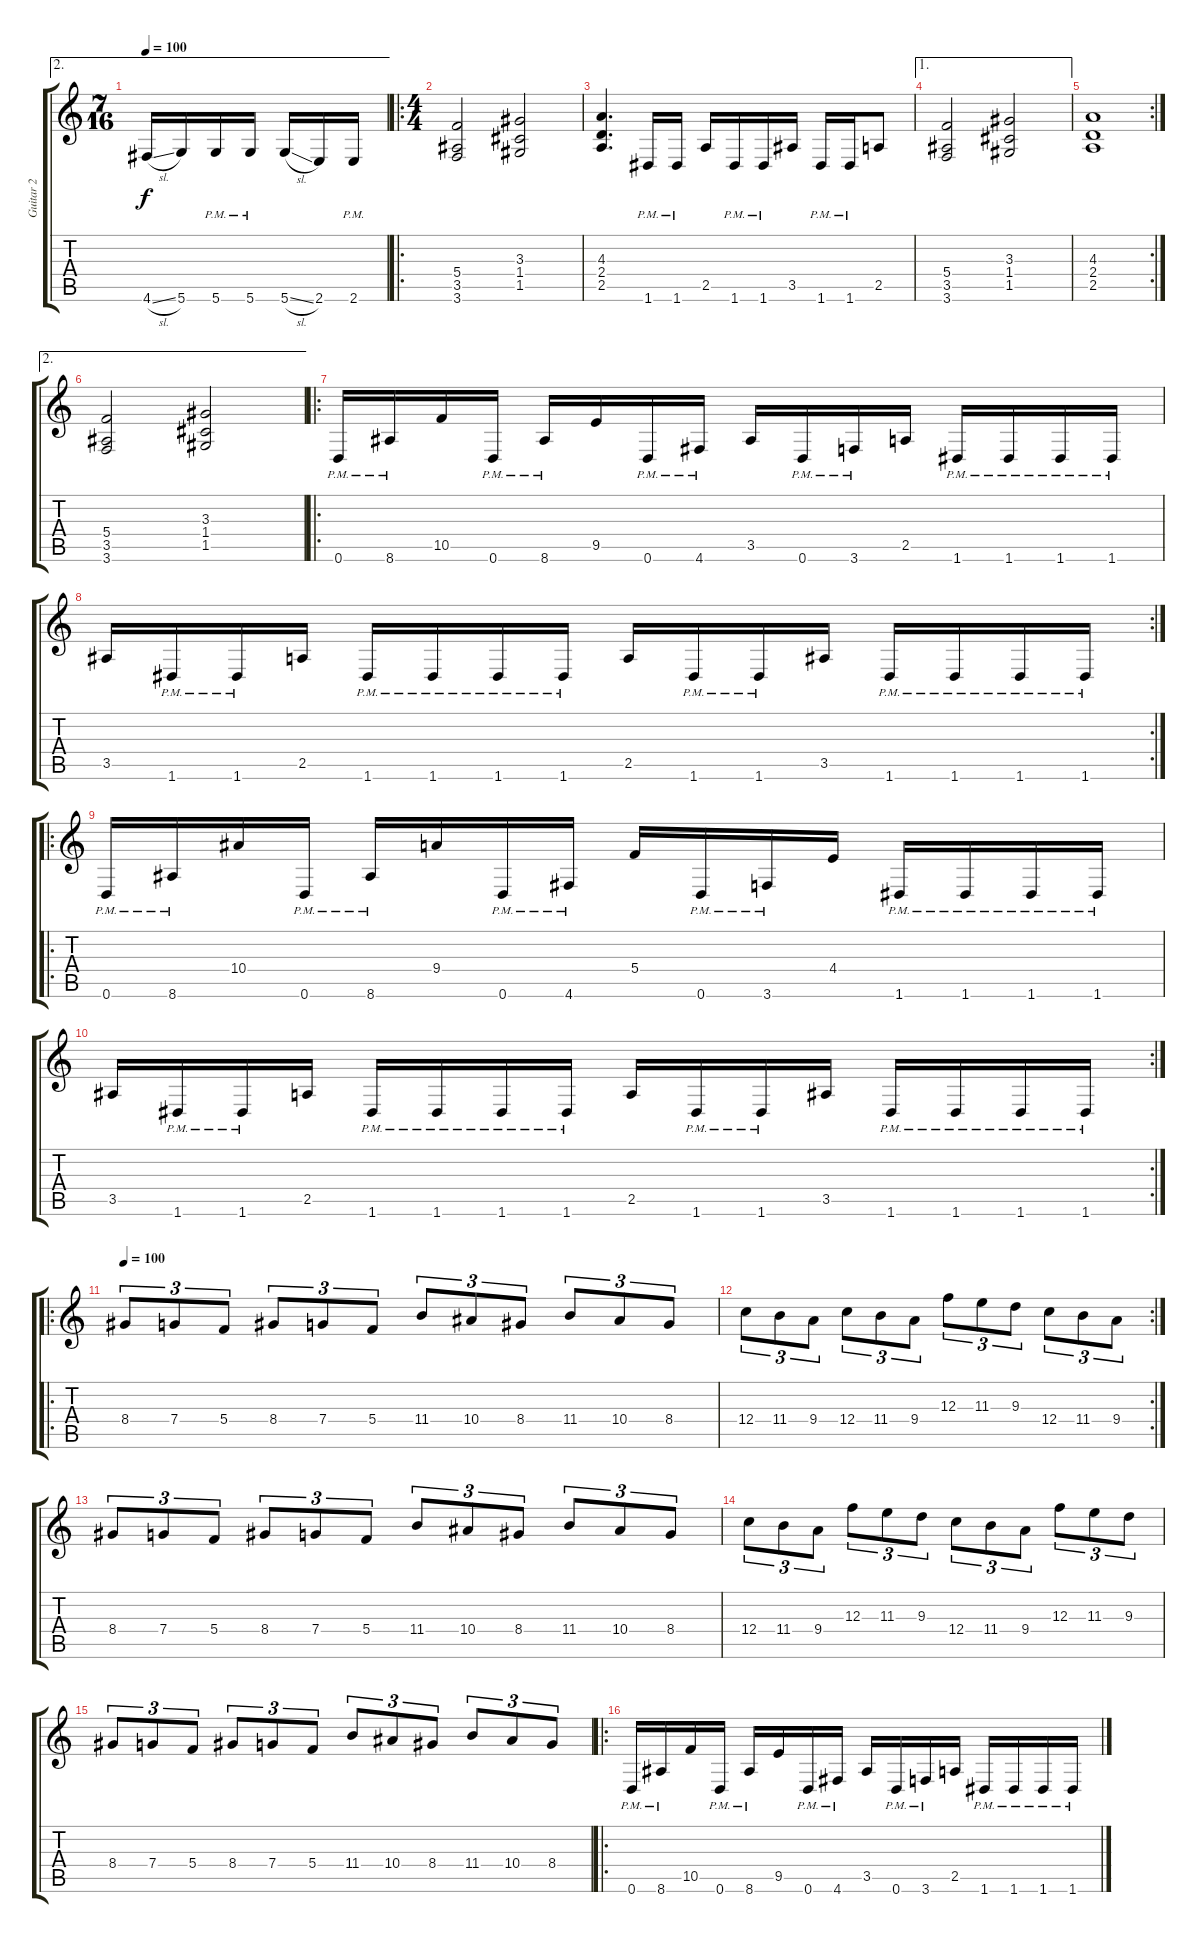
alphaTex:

\track ("Guitar 2" "Guitar 2") {instrument distortionguitar}
\staff {score tabs}
\tuning (D4 A3 F3 C3 G2 D2) {hide}
\ae 2
\ts (7 16)
\tempo 100
\clef g2
\ks c
4.6{sl}.16{dy f beam merge} 5.6.16{beam merge} 5.6{pm}.16{beam merge} 5.6{pm}.16 5.6{sl}.16{beam merge} 2.6.16{beam merge} 2.6{pm}.16 |
\ro
\ts (4 4)
(5.4 3.5 3.6).2 (3.3 1.4 1.5).2 |
(4.3 2.4 2.5).4{d} 1.6{pm}.16 1.6{pm}.16 2.5.16 1.6{pm}.16 1.6{pm}.16 3.5.16 1.6{pm}.16 1.6{pm}.16 2.5.8 |
\ae 1
(5.4 3.5 3.6).2 (3.3 1.4 1.5).2 |
\rc 2
(4.3 2.4 2.5).1 |
\ae 2
(5.4 3.5 3.6).2 (3.3 1.4 1.5).2 |
\ro
0.6{pm}.16 8.6{pm}.16 10.5.16 0.6{pm}.16 8.6{pm}.16 9.5.16 0.6{pm}.16 4.6{pm}.16 3.5.16 0.6{pm}.16 3.6{pm}.16 2.5.16 1.6{pm}.16 1.6{pm}.16 1.6{pm}.16 1.6{pm}.16 |
\rc 2
3.5.16 1.6{pm}.16 1.6{pm}.16 2.5.16 1.6{pm}.16 1.6{pm}.16 1.6{pm}.16 1.6{pm}.16 2.5.16 1.6{pm}.16 1.6{pm}.16 3.5.16 1.6{pm}.16 1.6{pm}.16 1.6{pm}.16 1.6{pm}.16 |
\ro
0.6{pm}.16 8.6{pm}.16 10.4.16 0.6{pm}.16 8.6{pm}.16 9.4.16 0.6{pm}.16 4.6{pm}.16 5.4.16 0.6{pm}.16 3.6{pm}.16 4.4.16 1.6{pm}.16 1.6{pm}.16 1.6{pm}.16 1.6{pm}.16 |
\rc 2
3.5.16 1.6{pm}.16 1.6{pm}.16 2.5.16 1.6{pm}.16 1.6{pm}.16 1.6{pm}.16 1.6{pm}.16 2.5.16 1.6{pm}.16 1.6{pm}.16 3.5.16 1.6{pm}.16 1.6{pm}.16 1.6{pm}.16 1.6{pm}.16 |
\ro
\tempo 100
8.4.8{tu (3 2)} 7.4.8{tu (3 2)} 5.4.8{tu (3 2)} 8.4.8{tu (3 2)} 7.4.8{tu (3 2)} 5.4.8{tu (3 2)} 11.4.8{tu (3 2)} 10.4.8{tu (3 2)} 8.4.8{tu (3 2)} 11.4.8{tu (3 2)} 10.4.8{tu (3 2)} 8.4.8{tu (3 2)} |
\rc 2
12.4.8{tu (3 2)} 11.4.8{tu (3 2)} 9.4.8{tu (3 2)} 12.4.8{tu (3 2)} 11.4.8{tu (3 2)} 9.4.8{tu (3 2)} 12.3.8{tu (3 2)} 11.3.8{tu (3 2)} 9.3.8{tu (3 2)} 12.4.8{tu (3 2)} 11.4.8{tu (3 2)} 9.4.8{tu (3 2)} |
8.4.8{tu (3 2)} 7.4.8{tu (3 2)} 5.4.8{tu (3 2)} 8.4.8{tu (3 2)} 7.4.8{tu (3 2)} 5.4.8{tu (3 2)} 11.4.8{tu (3 2)} 10.4.8{tu (3 2)} 8.4.8{tu (3 2)} 11.4.8{tu (3 2)} 10.4.8{tu (3 2)} 8.4.8{tu (3 2)} |
12.4.8{tu (3 2)} 11.4.8{tu (3 2)} 9.4.8{tu (3 2)} 12.3.8{tu (3 2)} 11.3.8{tu (3 2)} 9.3.8{tu (3 2)} 12.4.8{tu (3 2)} 11.4.8{tu (3 2)} 9.4.8{tu (3 2)} 12.3.8{tu (3 2)} 11.3.8{tu (3 2)} 9.3.8{tu (3 2)} |
8.4.8{tu (3 2)} 7.4.8{tu (3 2)} 5.4.8{tu (3 2)} 8.4.8{tu (3 2)} 7.4.8{tu (3 2)} 5.4.8{tu (3 2)} 11.4.8{tu (3 2)} 10.4.8{tu (3 2)} 8.4.8{tu (3 2)} 11.4.8{tu (3 2)} 10.4.8{tu (3 2)} 8.4.8{tu (3 2)} |
\ro
0.6{pm}.16 8.6{pm}.16 10.5.16 0.6{pm}.16 8.6{pm}.16 9.5.16 0.6{pm}.16 4.6{pm}.16 3.5.16 0.6{pm}.16 3.6{pm}.16 2.5.16 1.6{pm}.16 1.6{pm}.16 1.6{pm}.16 1.6{pm}.16
